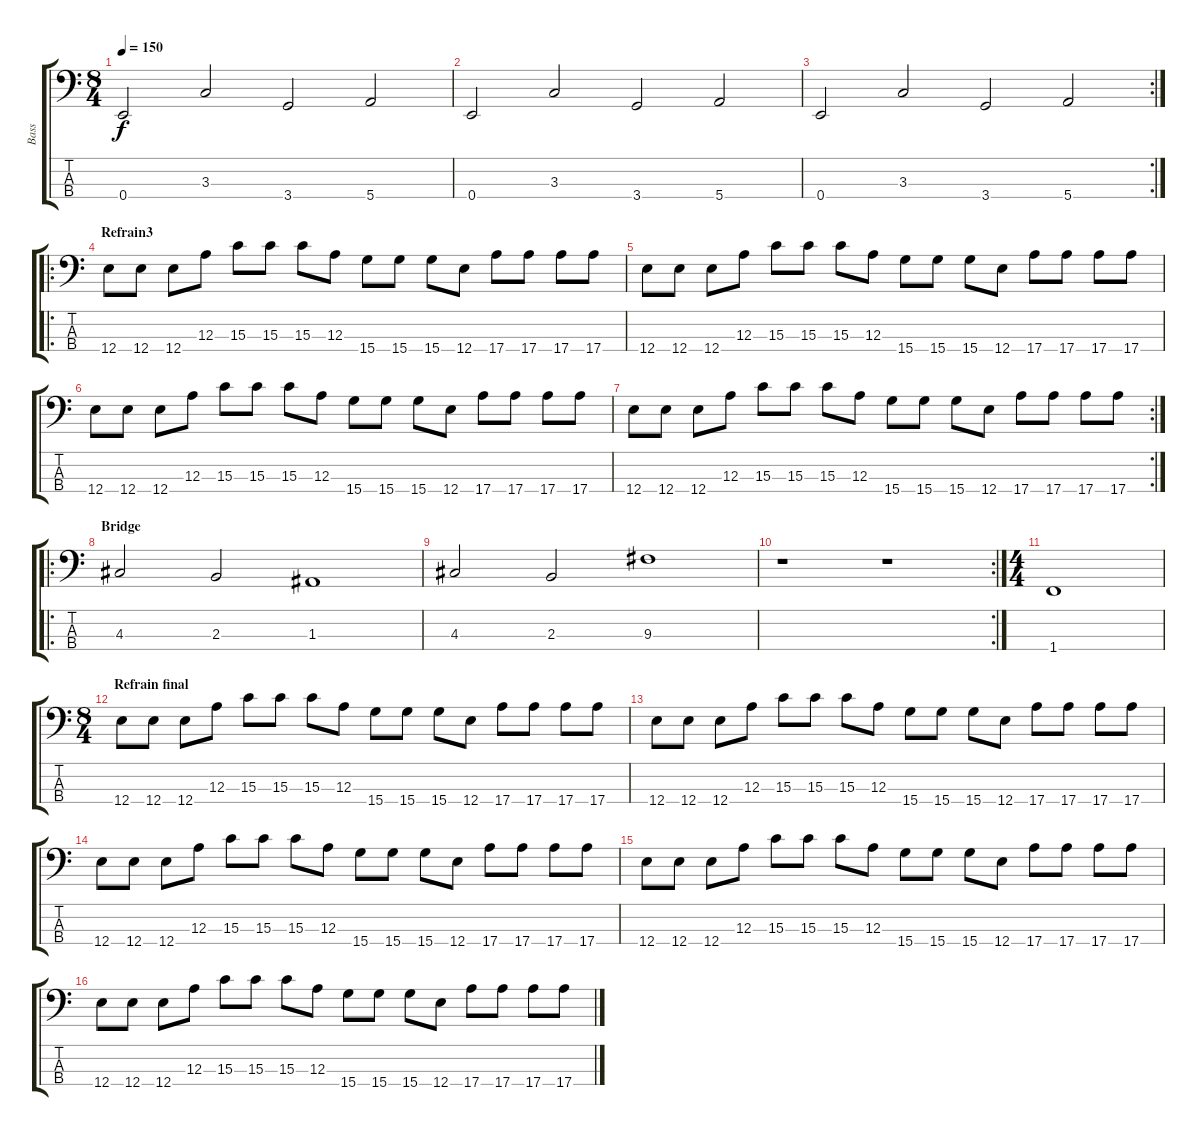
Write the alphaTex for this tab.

\track ("Bass" "Bass") {instrument electricbassfinger}
\staff {score tabs}
\tuning (G2 D2 A1 E1) {hide}
\ts (8 4)
\tempo 150
\clef f4
\ks c
0.4.2{dy f} 3.3.2 3.4.2 5.4.2 |
0.4.2 3.3.2 3.4.2 5.4.2 |
\rc 2
0.4.2 3.3.2 3.4.2 5.4.2 |
\ro
\section ("" "Refrain3")
12.4.8 12.4.8 12.4.8 12.3.8 15.3.8 15.3.8 15.3.8 12.3.8 15.4.8 15.4.8 15.4.8 12.4.8 17.4.8 17.4.8 17.4.8 17.4.8 |
12.4.8 12.4.8 12.4.8 12.3.8 15.3.8 15.3.8 15.3.8 12.3.8 15.4.8 15.4.8 15.4.8 12.4.8 17.4.8 17.4.8 17.4.8 17.4.8 |
12.4.8 12.4.8 12.4.8 12.3.8 15.3.8 15.3.8 15.3.8 12.3.8 15.4.8 15.4.8 15.4.8 12.4.8 17.4.8 17.4.8 17.4.8 17.4.8 |
\rc 2
12.4.8 12.4.8 12.4.8 12.3.8 15.3.8 15.3.8 15.3.8 12.3.8 15.4.8 15.4.8 15.4.8 12.4.8 17.4.8 17.4.8 17.4.8 17.4.8 |
\ro
\section ("" "Bridge")
4.3.2 2.3.2 1.3.1 |
4.3.2 2.3.2 9.3.1 |
\rc 2
r.1 r.1 |
\ts (4 4)
1.4.1 |
\ts (8 4)
\section ("" "Refrain final")
12.4.8 12.4.8 12.4.8 12.3.8 15.3.8 15.3.8 15.3.8 12.3.8 15.4.8 15.4.8 15.4.8 12.4.8 17.4.8 17.4.8 17.4.8 17.4.8 |
12.4.8 12.4.8 12.4.8 12.3.8 15.3.8 15.3.8 15.3.8 12.3.8 15.4.8 15.4.8 15.4.8 12.4.8 17.4.8 17.4.8 17.4.8 17.4.8 |
12.4.8 12.4.8 12.4.8 12.3.8 15.3.8 15.3.8 15.3.8 12.3.8 15.4.8 15.4.8 15.4.8 12.4.8 17.4.8 17.4.8 17.4.8 17.4.8 |
12.4.8 12.4.8 12.4.8 12.3.8 15.3.8 15.3.8 15.3.8 12.3.8 15.4.8 15.4.8 15.4.8 12.4.8 17.4.8 17.4.8 17.4.8 17.4.8 |
12.4.8 12.4.8 12.4.8 12.3.8 15.3.8 15.3.8 15.3.8 12.3.8 15.4.8 15.4.8 15.4.8 12.4.8 17.4.8 17.4.8 17.4.8 17.4.8
